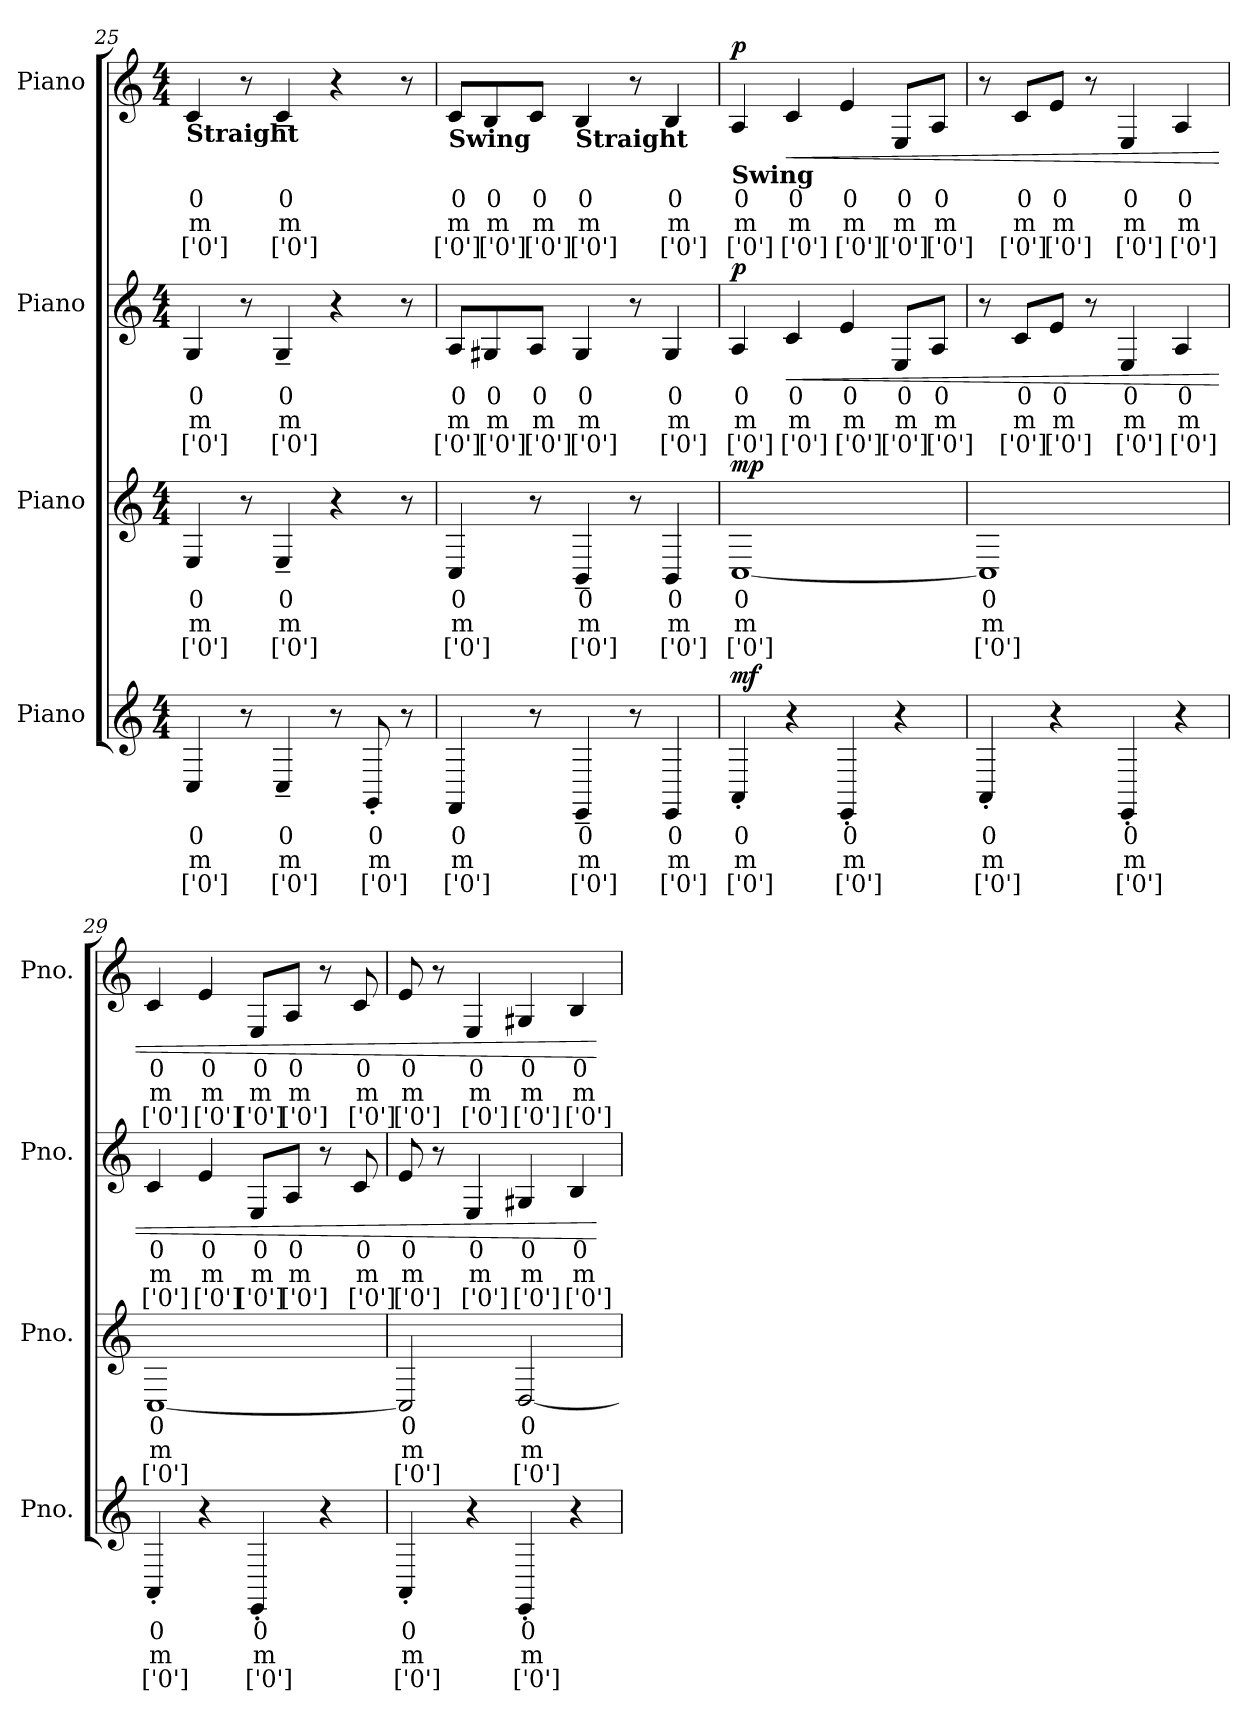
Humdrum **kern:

**kern	**text	**text	**text	**dynam	**kern	**text	**text	**text	**dynam	**kern	**text	**text	**text	**dynam	**kern	**text	**text	**text	**dynam
*part4	*part4	*part4	*part4	*part4	*part3	*part3	*part3	*part3	*part3	*part2	*part2	*part2	*part2	*part2	*part1	*part1	*part1	*part1	*part1
*staff4	*staff4	*staff4	*staff4	*staff4	*staff3	*staff3	*staff3	*staff3	*staff3	*staff2	*staff2	*staff2	*staff2	*staff2	*staff1	*staff1	*staff1	*staff1	*staff1
*I"Piano	*	*	*	*	*I"Piano	*	*	*	*	*I"Piano	*	*	*	*	*I"Piano	*	*	*	*
*I'Pno.	*	*	*	*	*I'Pno.	*	*	*	*	*I'Pno.	*	*	*	*	*I'Pno.	*	*	*	*
!!LO:LB:g=z
*clefG2	*	*	*	*	*clefG2	*	*	*	*	*clefG2	*	*	*	*	*clefG2	*	*	*	*
*k[]	*	*	*	*	*k[]	*	*	*	*	*k[]	*	*	*	*	*k[]	*	*	*	*
*M4/4	*	*	*	*	*M4/4	*	*	*	*	*M4/4	*	*	*	*	*M4/4	*	*	*	*
=25	=25	=25	=25	=25	=25	=25	=25	=25	=25	=25	=25	=25	=25	=25	=25	=25	=25	=25	=25
!	!	!	!	!	!	!	!	!	!	!	!	!	!	!	!LO:TX:b:B:t=Straight	!	!	!	!
4Ci/	0	m	['0']	.	4Ej/	0	m	['0']	.	4GZ/	0	m	['0']	.	4cV/	0	m	['0']	.
8r	.	.	.	.	8r	.	.	.	.	8r	.	.	.	.	8r	.	.	.	.
4C~i/	0	m	['0']	.	4E~j/	0	m	['0']	.	4G~Z/	0	m	['0']	.	4c~V/	0	m	['0']	.
8r	.	.	.	.	4r	.	.	.	.	4r	.	.	.	.	4r	.	.	.	.
8GG'i/	0	m	['0']	.	.	.	.	.	.	.	.	.	.	.	.	.	.	.	.
8r	.	.	.	.	8r	.	.	.	.	8r	.	.	.	.	8r	.	.	.	.
=26	=26	=26	=26	=26	=26	=26	=26	=26	=26	=26	=26	=26	=26	=26	=26	=26	=26	=26	=26
!	!	!	!	!	!	!	!	!	!	!	!	!	!	!	!LO:TX:b:B:t=Swing	!	!	!	!
4FFi/	0	m	['0']	.	4Cj/	0	m	['0']	.	8AZ/L	0	m	['0']	.	8cV/L	0	m	['0']	.
.	.	.	.	.	.	.	.	.	.	8G#XZ/	0	m	['0']	.	8BV/	0	m	['0']	.
8r	.	.	.	.	8r	.	.	.	.	8AZ/J	0	m	['0']	.	8cV/J	0	m	['0']	.
!	!	!	!	!	!	!	!	!	!	!	!	!	!	!	!LO:TX:b:B:t=Straight	!	!	!	!
4EE~i/	0	m	['0']	.	4BB~j/	0	m	['0']	.	4G#Z/	0	m	['0']	.	4BV/	0	m	['0']	.
8r	.	.	.	.	8r	.	.	.	.	8r	.	.	.	.	8r	.	.	.	.
4EEi/	0	m	['0']	.	4BBj/	0	m	['0']	.	4G#Z/	0	m	['0']	.	4BV/	0	m	['0']	.
=27	=27	=27	=27	=27	=27	=27	=27	=27	=27	=27	=27	=27	=27	=27	=27	=27	=27	=27	=27
!	!	!	!	!	!	!	!	!	!	!	!	!	!	!	!LO:TX:b:B:t=Swing	!	!	!	!
!	!	!	!	!LO:DY:b	!	!	!	!	!LO:DY:b	!	!	!	!	!LO:DY:b	!	!	!	!	!LO:DY:b
4AA'i/	0	m	['0']	mf	[1Cj	0	m	['0']	mp	4AZ/	0	m	['0']	p	4AV/	0	m	['0']	p
!	!	!	!	!	!	!	!	!	!	!	!	!	!	!LO:HP:b	!	!	!	!	!
!	!	!	!	!	!	!	!	!	!	!	!	!	!	!	!	!	!	!	!LO:HP:b
4r	.	.	.	.	.	.	.	.	.	4cZ/	0	m	['0']	<	4cV/	0	m	['0']	<
4EE'i/	0	m	['0']	.	.	.	.	.	.	4eZ/	0	m	['0']	.	4eV/	0	m	['0']	.
4r	.	.	.	.	.	.	.	.	.	8EZ/L	0	m	['0']	.	8EV/L	0	m	['0']	.
.	.	.	.	.	.	.	.	.	.	8AZ/J	0	m	['0']	.	8AV/J	0	m	['0']	.
=28	=28	=28	=28	=28	=28	=28	=28	=28	=28	=28	=28	=28	=28	=28	=28	=28	=28	=28	=28
4AA'i/	0	m	['0']	.	1Cj]	0	m	['0']	.	8r	.	.	.	.	8r	.	.	.	.
.	.	.	.	.	.	.	.	.	.	8cZ/L	0	m	['0']	.	8cV/L	0	m	['0']	.
4r	.	.	.	.	.	.	.	.	.	8eZ/J	0	m	['0']	.	8eV/J	0	m	['0']	.
.	.	.	.	.	.	.	.	.	.	8r	.	.	.	.	8r	.	.	.	.
4EE'i/	0	m	['0']	.	.	.	.	.	.	4EZ/	0	m	['0']	.	4EV/	0	m	['0']	.
4r	.	.	.	.	.	.	.	.	.	4AZ/	0	m	['0']	.	4AV/	0	m	['0']	.
=29	=29	=29	=29	=29	=29	=29	=29	=29	=29	=29	=29	=29	=29	=29	=29	=29	=29	=29	=29
4AA'i/	0	m	['0']	.	[1Cj	0	m	['0']	.	4cZ/	0	m	['0']	.	4cV/	0	m	['0']	.
4r	.	.	.	.	.	.	.	.	.	4eZ/	0	m	['0']	.	4eV/	0	m	['0']	.
4EE'i/	0	m	['0']	.	.	.	.	.	.	8EZ/L	0	m	['0']	.	8EV/L	0	m	['0']	.
.	.	.	.	.	.	.	.	.	.	8AZ/J	0	m	['0']	.	8AV/J	0	m	['0']	.
4r	.	.	.	.	.	.	.	.	.	8r	.	.	.	.	8r	.	.	.	.
.	.	.	.	.	.	.	.	.	.	8cZ/	0	m	['0']	.	8cV/	0	m	['0']	.
!!LO:PB:g=z
=30	=30	=30	=30	=30	=30	=30	=30	=30	=30	=30	=30	=30	=30	=30	=30	=30	=30	=30	=30
4AA'i/	0	m	['0']	.	2Cj/]	0	m	['0']	.	8eZ/	0	m	['0']	.	8eV/	0	m	['0']	.
.	.	.	.	.	.	.	.	.	.	8r	.	.	.	.	8r	.	.	.	.
4r	.	.	.	.	.	.	.	.	.	4EZ/	0	m	['0']	.	4EV/	0	m	['0']	.
4EE'i/	0	m	['0']	.	[2Dj/	0	m	['0']	.	4G#XZ/	0	m	['0']	.	4G#XV/	0	m	['0']	.
4r	.	.	.	.	.	.	.	.	.	4BZ/	0	m	['0']	.	4BV/	0	m	['0']	.
.	.	.	.	.	.	.	.	.	.	.	.	.	.	[	.	.	.	.	[
=	=	=	=	=	=	=	=	=	=	=	=	=	=	=	=	=	=	=	=
*-	*-	*-	*-	*-	*-	*-	*-	*-	*-	*-	*-	*-	*-	*-	*-	*-	*-	*-	*-
